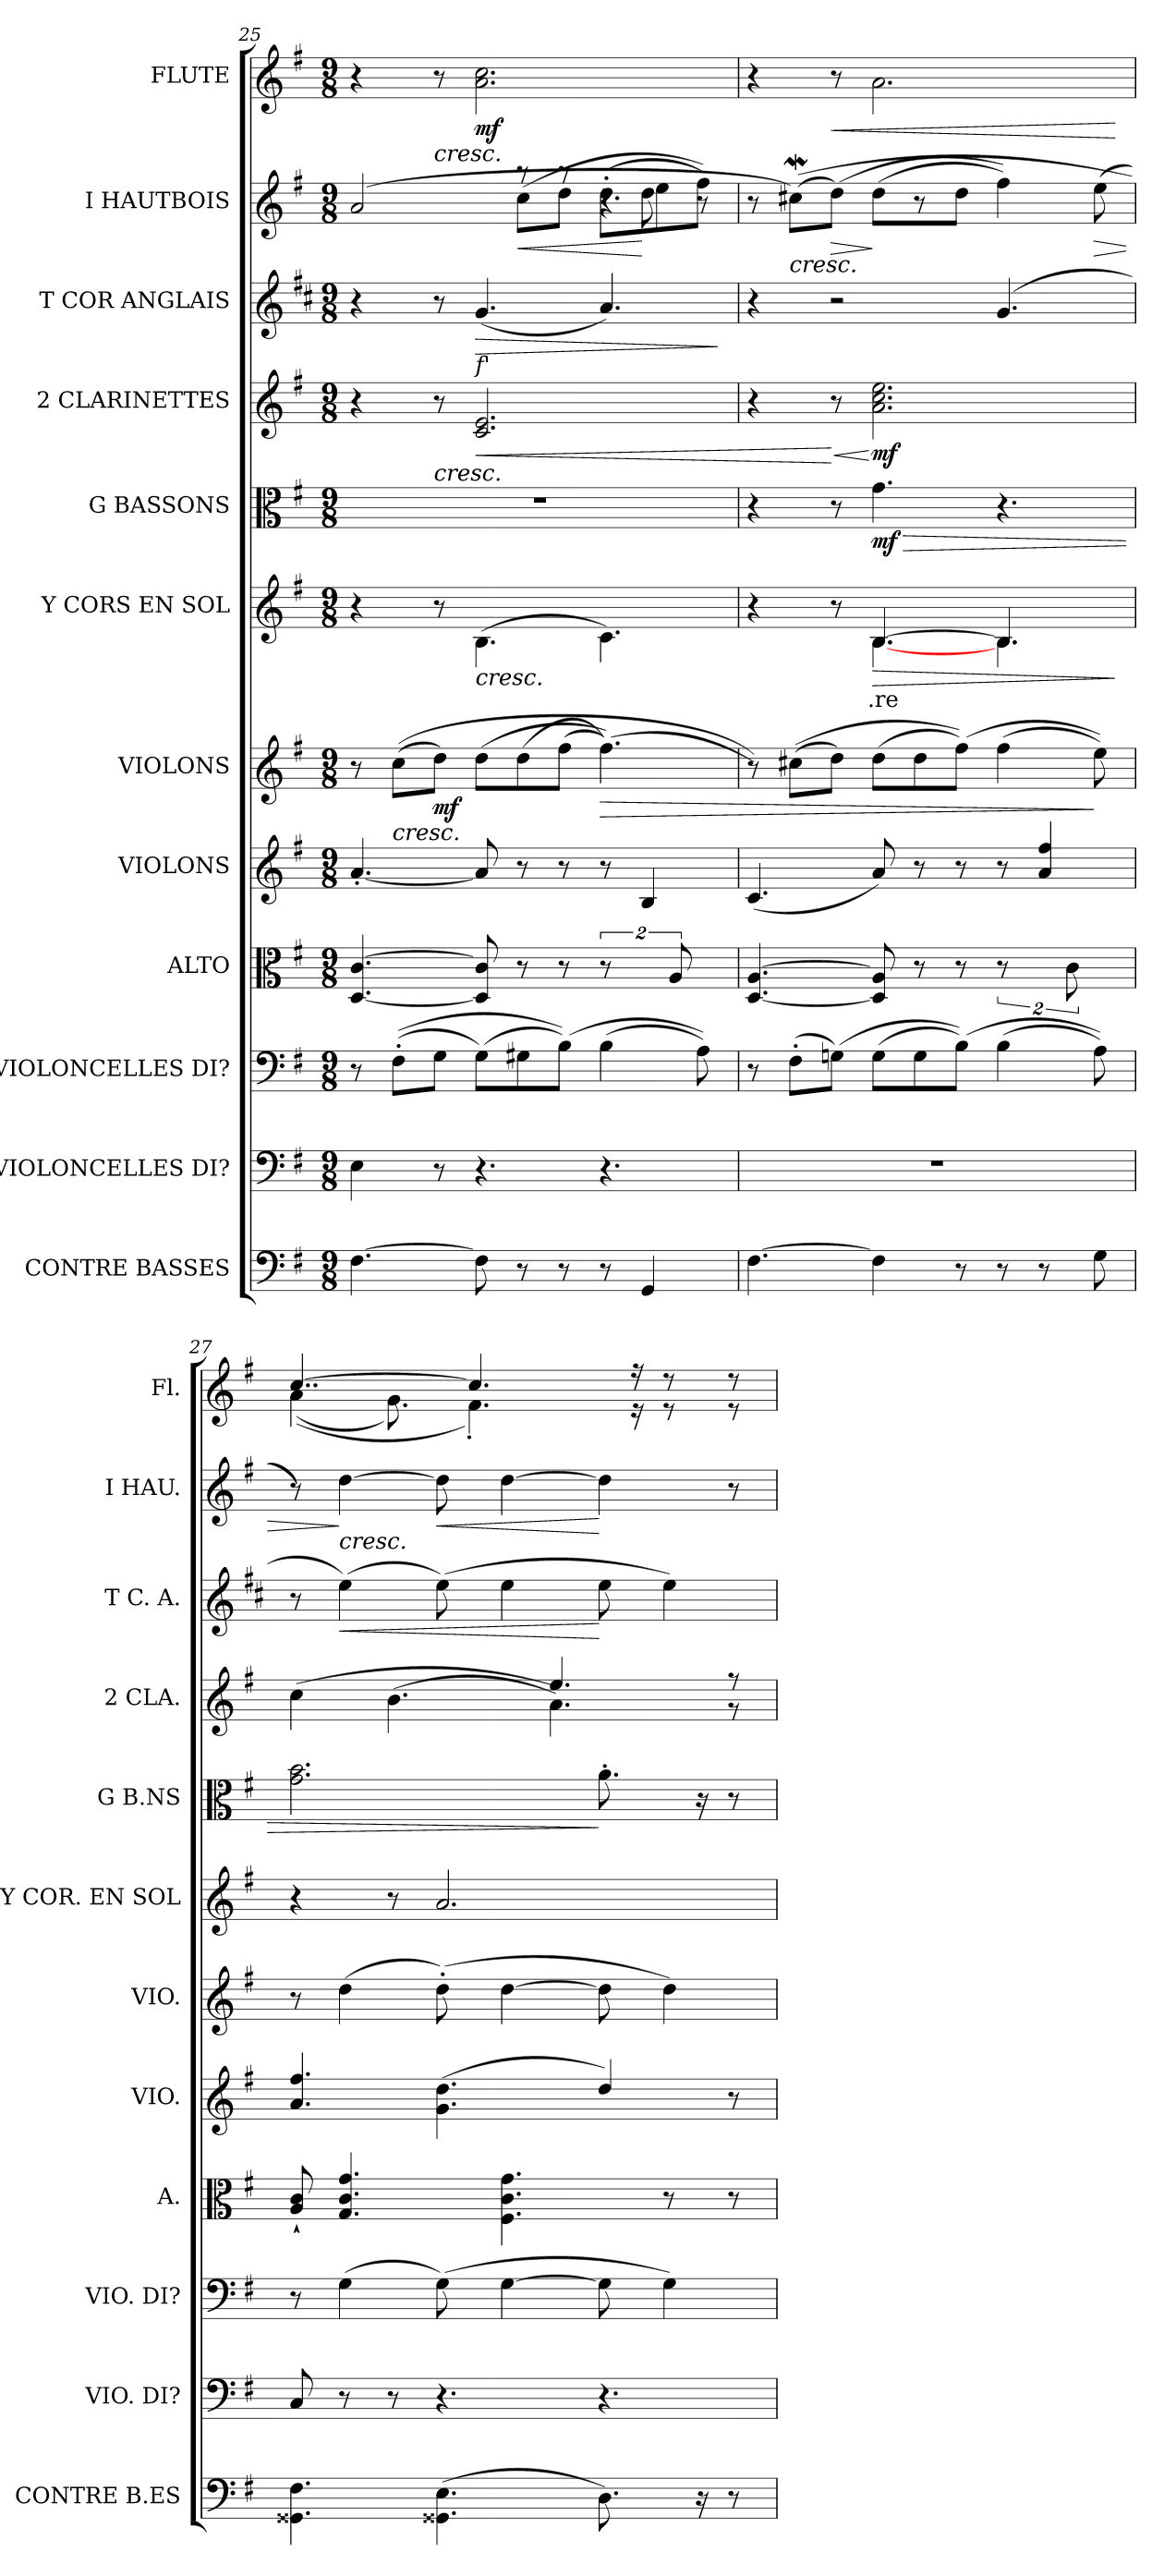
**kern	**kern	**kern	**kern	**kern	**kern	**dynam	**kern	**text	**dynam	**kern	**dynam	**kern	**dynam	**kern	**dynam	**kern	**dynam	**kern	**dynam
*part12	*part11	*part10	*part9	*part8	*part7	*part7	*part6	*part6	*part6	*part5	*part5	*part4	*part4	*part3	*part3	*part2	*part2	*part1	*part1
*staff12	*staff11	*staff10	*staff9	*staff8	*staff7	*staff7	*staff6	*staff6	*staff6	*staff5	*staff5	*staff4	*staff4	*staff3	*staff3	*staff2	*staff2	*staff1	*staff1
*I"CONTRE BASSES	*I"VIOLONCELLES DI?	*I"VIOLONCELLES DI?	*I"ALTO	*I"VIOLONS	*I"VIOLONS	*	*I"Y CORS EN SOL	*	*	*I"G BASSONS	*	*I"2 CLARINETTES	*	*I"T COR ANGLAIS	*	*I"I HAUTBOIS	*	*I"FLUTE	*
*I'CONTRE B.ES	*I'VIO. DI?	*I'VIO. DI?	*I'A.	*I'VIO.	*I'VIO.	*	*I'Y COR. EN SOL	*	*	*I'G B.NS	*	*I'2 CLA.	*	*I'T C. A.	*	*I'I HAU.	*	*I'Fl.	*
*clefF4	*clefF4	*clefF4	*clefC3	*clefG2	*clefG2	*	*clefG2	*	*	*clefC3	*	*clefG2	*	*clefG2	*	*clefG2	*	*clefG2	*
*	*	*	*	*	*	*	*	*	*	*	*	*	*	*ITrd4c7	*	*	*	*	*
*k[f#]	*k[f#]	*k[f#]	*k[f#]	*k[f#]	*k[f#]	*	*k[f#]	*	*	*k[f#]	*	*k[f#]	*	*k[f#]	*	*k[f#]	*	*k[f#]	*
*G:	*G:	*G:	*G:	*G:	*G:	*	*G:	*	*	*G:	*	*G:	*	*G:	*	*G:	*	*G:	*
*M9/8	*M9/8	*M9/8	*M9/8	*M9/8	*M9/8	*	*M9/8	*	*	*M9/8	*	*M9/8	*	*M9/8	*	*M9/8	*	*M9/8	*
=25	=25	=25	=25	=25	=25	=25	=25	=25	=25	=25	=25	=25	=25	=25	=25	=25	=25	=25	=25
!	!	!	!	!	!	!	!	!	!	!LO:N:vis=1	!	!	!	!	!	!	!	!	!
*	*	*	*	*	*	*	*	*	*	*	*	*	*	*	*	*^	*	*	*
*	*	*	*	*	*	*	*	*	*	*	*	*	*	*	*	*	*^	*	*	*
[>4.F#i\	4Ei\	8r	[<4.Di/ [>4.ci	[<4.a'i/	8r	.	4r	.	.	8%9r	.	4r	.	4r	.	(2ai/	4.ryy	4.ryy	.	4r	.
!	!	!	!	!	!	!LO:HP:b	!	!	!	!	!	!	!	!	!	!	!	!	!	!	!
.	.	((8F#'i\L	.	.	((8cci\L	<	.	.	.	.	.	.	.	.	.	.	.	.	.	.	.
!	!	!	!	!	!	!	!	!	!	!	!	!	!LO:HP:b	!	!	!	!	!	!	!	!
!	!	!	!	!	!	!	!	!	!	!	!	!	!LO:HP:n=1:b	!	!	!	!	!	!	!	!LO:HP:b
!	!	!	!	!	!	!	!	!	!	!	!	!	!	!	!	!	!	!	!	!	!LO:HP:n=1:b
.	8r	8Gi\J	.	.	8ddi\J)	mf	8r	.	.	.	.	8r	< >	8r	.	.	.	.	.	8r	< >
!	!	!	!	!	!	!	!	!	!	!	!	!	!	!LO:TX:b:i:t=f'	!	!	!	!	!	!	!
!	!	!	!	!	!	!	!	!	!LO:HP:b	!	!	!	!	!	!	!	!	!	!	!	!
!	!	!	!	!	!	!	!	!	!LO:HP:n=1:b	!	!	!	!LO:HP:b	!	!LO:HP:b	!	!	!	!	!	!
8F#i\]	4.r	(8Gi\L)	8Di/] 8ci]	8ai/]	(8ddi\L	.	(4.Bi\	.	< >	.	.	2.ci/ 2.ei	<	(4.ci/	>	.	4.ryy	8ryy	.	2.ai\ 2.cci	mf
!	!	!	!	!	!	!	!	!	!	!	!	!	!	!	!	!	!	!	!LO:HP:b	!	!
8r	.	8G#Xi\	8r	8r	(8ddi\	.	.	.	.	.	.	.	.	.	.	8r	.	(8cci\L	<	.	.
8r	.	(8Bi\J))	8r	8r	(8ff#i\J	.	.	.	.	.	.	.	.	.	.	8r	.	8ddi\J	.	.	.
!	!	!	!	!	!	!LO:HP:b	!	!	!	!	!	!	!	!	!	!	!	!	!	!	!
8r	4.r	(4Bi\	16%3r	8r	(4.ff#i\)))	>	4.ci\)	.	.	.	.	.	.	4.di/)	.	4.r	8ryy	(8dd'i\L	.	.	.
4GGi/	.	.	.	4Bi/	.	.	.	.	.	.	.	.	.	.	.	.	8ddi\	8eei\	[	.	.
.	.	.	16%3Ai/	.	.	.	.	.	.	.	.	.	.	.	.	.	.	.	.	.	.
.	.	8Ai\))	.	.	.	.	.	.	.	.	.	.	.	.	.	.	8r	8ff#i\J))	.	.	.
*	*	*	*	*	*	*	*	*	*	*	*	*	*	*	*	*v	*v	*v	*	*	*
.	.	.	.	.	.	.	.	.	]	.	.	.	.	.	]	.	.	.	[
=26	=26	=26	=26	=26	=26	=26	=26	=26	=26	=26	=26	=26	=26	=26	=26	=26	=26	=26	=26
!	!LO:N:vis=1	!	!	!	!	!	!	!	!	!	!	!	!	!	!	!	!	!	!
*	*	*	*	*	*	*	*^	*	*	*	*	*	*	*	*	*	*	*	*
[>4.F#i\	8%9r	8r	[<4.Di/ [>4.Ai	(4.ci/	8r))	.	4r	4.ryy	.	.	4r	.	4r	.	4r	.	8r	.	4r	.
!	!	!	!	!	!	!	!	!	!	!	!	!	!	!	!	!	!	!LO:HP:b	!	!
.	.	(8F#'i\L	.	.	((8cc#Xi\L	.	.	.	.	.	.	.	.	.	.	.	((8cc#XWi\L)	<	.	.
!	!	!	!	!	!	!	!	!	!	!	!	!	!	!LO:HP:n=1:b	!	!	!	!	!	!
!	!	!	!	!	!	!	!	!	!	!	!	!	!	!LO:HP:n=1:b	!	!	!	!LO:HP:b	!	!LO:HP:n=1:b
!	!	!	!	!	!	!	!	!	!	!	!	!	!	!	!	!	!	!	!	!LO:HP:n=1:b
.	.	(8Gni\J)	.	.	8ddi\J)	.	8r	.	.	.	8r	.	8r	[ < >	2r	.	(8ddi\J)	>	8r	] < >
!	!	!	!	!	!	!	!	!	!LO:LY:b:color=#000000	!LO:HP:b	!	!LO:HP:b	!	!	!	!	!	!	!	!
4F#i\]	.	(8Gi\L	8Di/] 8Ai]	8ai/)	(8ddi\L	.	[>4.Bi/	[<4.Bi\	.re	>	4.gi\	> mf	2.ai\ 2.cci 2.eei	] [ mf	.	.	(8ddi\L	]	2.ai\	.
.	.	8Gi\	8r	8r	8ddi\	[	.	.	.	.	.	.	.	.	.	.	8r	[	.	.
8r	.	(8Bi\J))	8r	8r	(8ff#i\J))	.	.	.	.	.	.	.	.	.	.	.	8ddi\J	.	.	.
8r	.	(4Bi\	16%3r	8r	(4ff#i\	.	4.Bi/]	4.Bi\	.	.	4.r	.	.	.	(4.ci/	.	4ff#i\))	.	.	.
8r	.	.	.	4ai/ 4ff#i	.	.	.	.	.	.	.	.	.	.	.	.	.	.	.	.
.	.	.	16%3ci\	.	.	.	.	.	.	.	.	.	.	.	.	.	.	.	.	.
!	!	!	!	!	!	!	!	!	!	!	!	!	!	!	!	!	!	!LO:HP:b	!	!
8Gi\	.	8Ai\))	.	.	8eei\))	]	.	.	.	.	.	.	.	.	.	.	(8eei\	>	.	.
*	*	*	*	*	*	*	*v	*v	*	*	*	*	*	*	*	*	*	*	*	*
.	.	.	.	.	.	.	.	.	]	.	.	.	.	.	.	.	.	.	[
=27	=27	=27	=27	=27	=27	=27	=27	=27	=27	=27	=27	=27	=27	=27	=27	=27	=27	=27	=27
*	*	*	*	*	*	*	*	*	*	*	*	*^	*	*	*	*	*	*^	*
4.GG##Xi\ 4.F#i	8Ci/	8r	8Ai/` 8ci`	4.ai/ 4.ff#i	8r	.	4r	.	.	2.gi\ 2.bi	.	4.ryy	(4cci\	.	8r	.	8r))	.	[>4..cci/	((4ai\	.
!	!	!	!	!	!	!	!	!	!	!	!	!	!	!	!	!LO:HP:b	!	!	!	!	!
!	!	!	!	!	!	!	!	!	!	!	!	!	!	!	!	!LO:HP:n=1:b	!	!LO:HP:n=1:b	!	!	!
.	8r	(4Gi\	4.Gi/ 4.ci 4.gi	.	(4ddi\	.	.	.	.	.	.	.	.	.	(4ai\)	< >	[>4ddi\	] <	.	.	.
.	8r	.	.	.	.	.	8r	.	.	.	.	.	(4.bi\	.	.	.	.	.	.	8.gi\)	.
!	!	!	!	!	!	!	!	!	!	!	!	!	!	!	!	!	!	!LO:HP:b	!	!	!
(4.GG##Xi\ 4.Ei	4.r	(8Gi\)	.	(4.gi\ 4.ddi	(8dd'i\)	.	2.ai/	.	[	.	.	8ryy	.	[	(8ai\)	.	8ddi\]	<	.	.	.
.	.	.	.	.	.	.	.	.	.	.	.	.	.	.	.	.	.	.	4.cci/]	4.f#'i\)	]
.	.	[>4Gi\	4.F#i\ 4.ci 4.gi	.	[>4ddi\	.	.	.	.	.	.	8ryy	.	]	4ai\	]	[>4ddi\	.	.	.	.
.	.	.	.	.	.	.	.	.	.	.	.	4.eei/	4.ai\))	.	.	.	.	.	.	.	.
8.Di\)	4.r	8Gi\]	.	4ddi/)	8ddi\]	.	.	.	.	8.a'i\	]	.	.	.	8ai\	[	4ddi\]	[	.	.	.
.	.	.	.	.	.	.	.	.	.	.	.	.	.	.	.	.	.	.	16r	16r	.
.	.	4Gi\)	8r	.	4ddi\)	.	.	.	.	.	.	.	.	.	4ai\)	.	.	.	8r	8r	.
16r	.	.	.	.	.	.	.	.	.	16r	.	.	.	.	.	.	.	.	.	.	.
8r	.	.	8r	8r	.	.	.	.	.	8r	.	8r	8r	.	.	.	8r	[	8r	8r	.
*	*	*	*	*	*	*	*	*	*	*	*	*v	*v	*	*	*	*	*	*v	*v	*
=	=	=	=	=	=	=	=	=	=	=	=	=	=	=	=	=	=	=	=
*-	*-	*-	*-	*-	*-	*-	*-	*-	*-	*-	*-	*-	*-	*-	*-	*-	*-	*-	*-
